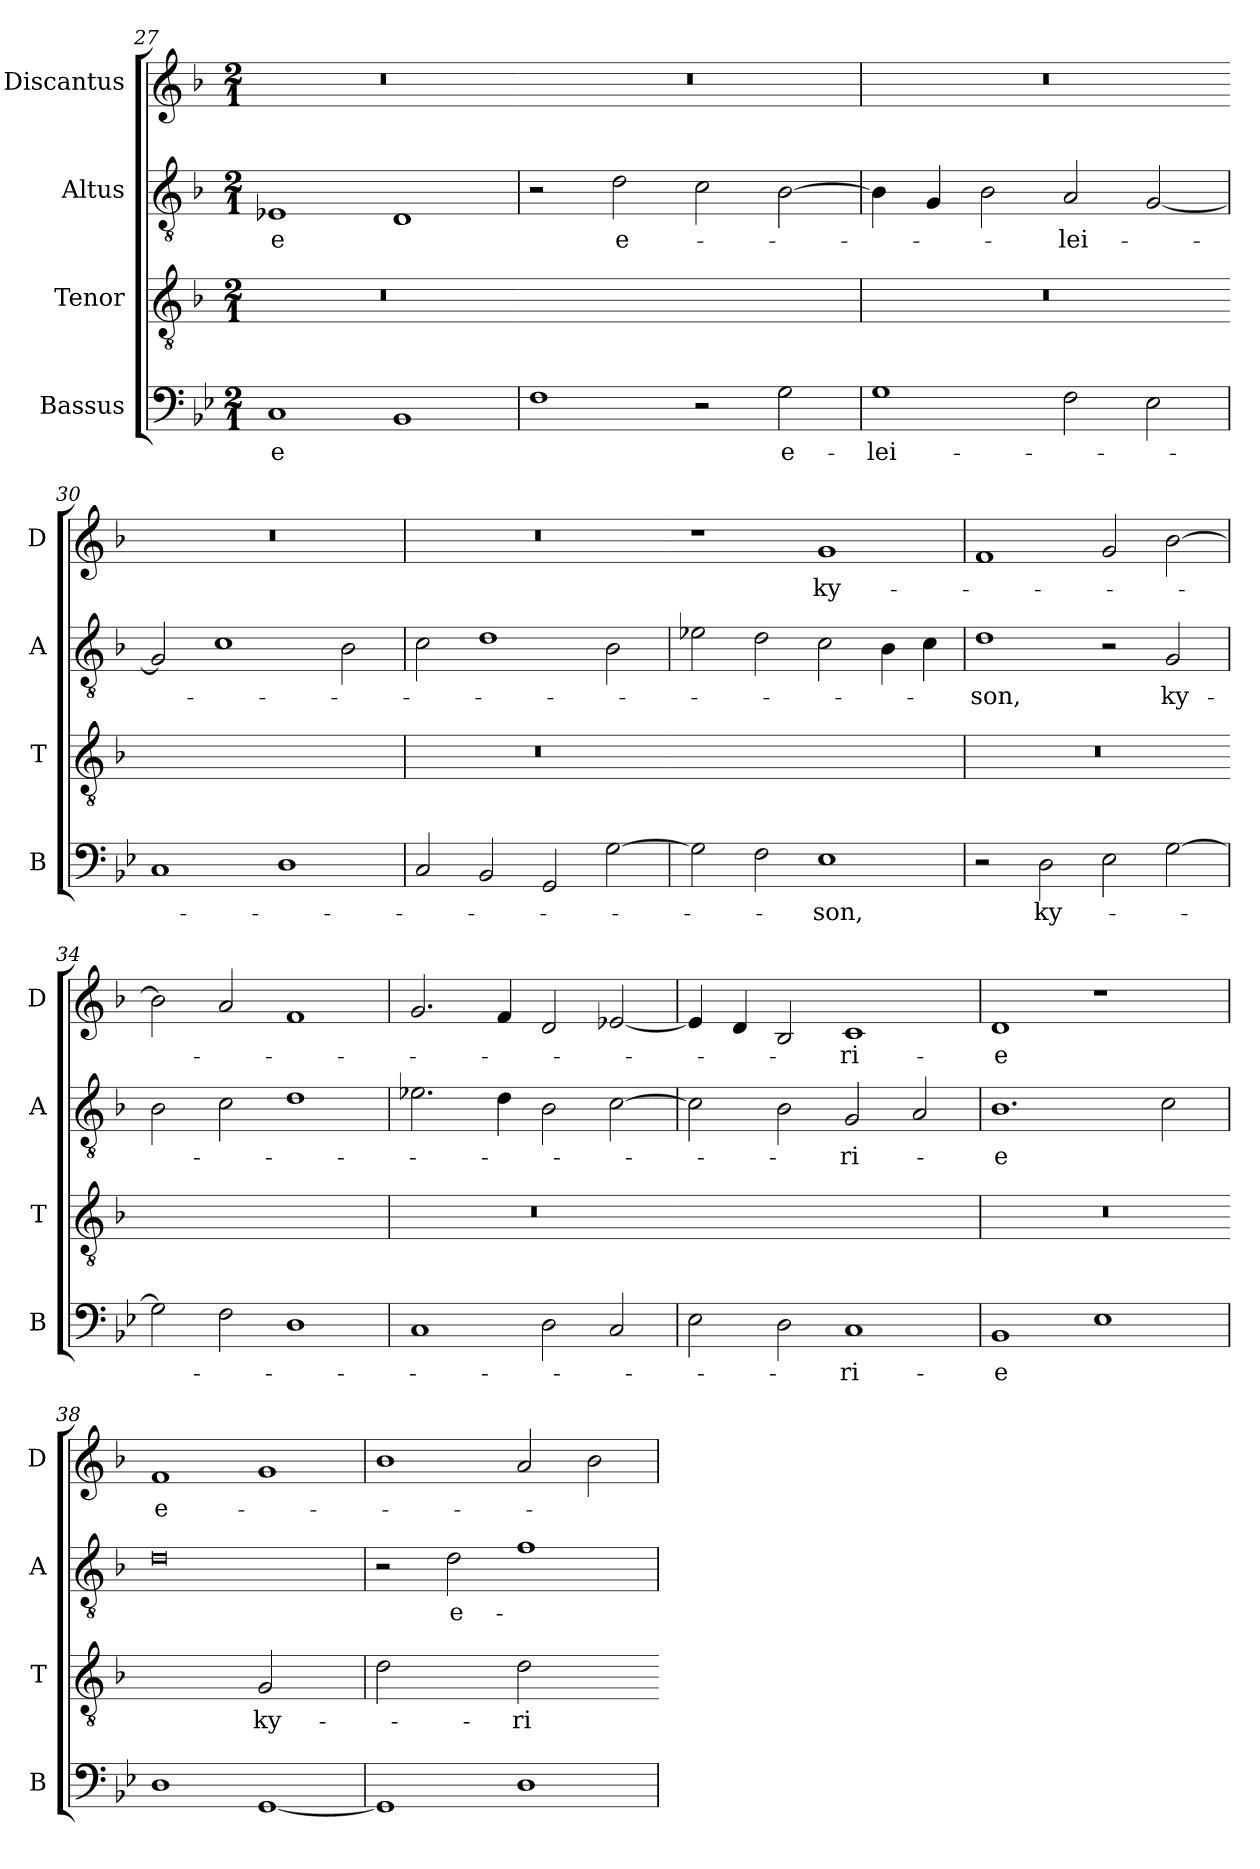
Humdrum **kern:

**kern	**text	**kern	**text	**kern	**text	**kern	**text
*part4	*part4	*part3	*part3	*part2	*part2	*part1	*part1
*staff4	*staff4	*staff3	*staff3	*staff2	*staff2	*staff1	*staff1
*I"Bassus	*	*I"Tenor	*	*I"Altus	*	*I"Discantus	*
*I'B	*	*I'T	*	*I'A	*	*I'D	*
*clefF4	*	*clefGv2	*	*clefGv2	*	*clefG2	*
*k[b-e-]	*	*k[b-]	*	*k[b-]	*	*k[b-]	*
*g:	*	*d:	*	*d:	*	*d:	*
*M2/1	*	*M2/1	*	*M2/1	*	*M2/1	*
=27	=27	=27	=27	=27	=27	=27	=27
!	!	!LO:N:vis=1	!	!	!	!	!
1C	-e	0r	.	1E-X	-e	0r	.
1BB-	.	.	.	1D	.	.	.
=28	=28	=28-	=28	=28	=28	=28	=28
!	!	!LO:N:vis=1	!	!	!	!	!
1F	.	0ryy	.	2r	.	0r	.
.	.	.	.	2d	e-	.	.
2r	.	.	.	2c	.	.	.
2G	e-	.	.	[2B-	.	.	.
=29	=29	=29	=29	=29	=29	=29	=29
!	!	!LO:N:vis=1	!	!	!	!	!
1G	-lei-	0r	.	4B-]	.	0r	.
.	.	.	.	4G	.	.	.
.	.	.	.	2B-	.	.	.
2F	.	.	.	2A	-lei-	.	.
2E-	.	.	.	[2G	.	.	.
=30	=30	=30-	=30	=30	=30	=30	=30
!	!	!LO:N:vis=1	!	!	!	!	!
1C	.	0ryy	.	2G]	.	0r	.
.	.	.	.	1c	.	.	.
1D	.	.	.	.	.	.	.
.	.	.	.	2B-	.	.	.
=31	=31	=31	=31	=31	=31	=31	=31
!	!	!LO:N:vis=1	!	!	!	!	!
2C	.	0r	.	2c	.	0r	.
2BB-	.	.	.	1d	.	.	.
2GG	.	.	.	.	.	.	.
[2G	.	.	.	2B-	.	.	.
=32	=32	=32-	=32	=32	=32	=32	=32
!	!	!LO:N:vis=1	!	!	!	!	!
2G]	.	0ryy	.	2e-X	.	1r	.
2F	.	.	.	2d	.	.	.
1E-	-son,	.	.	2c	.	1g	ky-
.	.	.	.	4B-	.	.	.
.	.	.	.	4c	.	.	.
=33	=33	=33	=33	=33	=33	=33	=33
!	!	!LO:N:vis=1	!	!	!	!	!
2r	.	0r	.	1d	-son,	1f	.
2D	ky-	.	.	.	.	.	.
2E-	.	.	.	2r	.	2g	.
[2G	.	.	.	2G	ky-	[2b-	.
=34	=34	=34-	=34	=34	=34	=34	=34
!	!	!LO:N:vis=1	!	!	!	!	!
2G]	.	0ryy	.	2B-	.	2b-]	.
2F	.	.	.	2c	.	2a	.
1D	.	.	.	1d	.	1f	.
=35	=35	=35	=35	=35	=35	=35	=35
!	!	!LO:N:vis=1	!	!	!	!	!
1C	.	0r	.	2.e-X	.	2.g	.
.	.	.	.	4d	.	4f	.
2D	.	.	.	2B-	.	2d	.
2C	.	.	.	[2c	.	[2e-X	.
=36	=36	=36-	=36	=36	=36	=36	=36
!	!	!LO:N:vis=1	!	!	!	!	!
2E-	.	0ryy	.	2c]	.	4e-]	.
.	.	.	.	.	.	4d	.
2D	.	.	.	2B-	.	2B-	.
1C	-ri-	.	.	2G	-ri-	1c	-ri-
.	.	.	.	2A	.	.	.
=37	=37	=37	=37	=37	=37	=37	=37
!	!	!LO:N:vis=1	!	!	!	!	!
1BB-	-e	0r	.	1.B-	-e	1d	-e
1E-	.	.	.	.	.	1r	.
.	.	.	.	2c	.	.	.
=38	=38	=38-	=38	=38	=38	=38	=38
!	!	!LO:N:vis=2	!	!	!	!	!
1D	.	1ryy	.	0d	.	1f	e-
!	!	!LO:N:vis=2	!	!	!	!	!
[1GG	.	1G	ky-	.	.	1g	.
=39	=39	=39	=39	=39	=39	=39	=39
!	!	!LO:N:vis=2	!	!	!	!	!
1GG]	.	1d	.	2r	.	1b-	.
.	.	.	.	2d	e-	.	.
!	!	!LO:N:vis=2	!	!	!	!	!
1D	.	1d	-ri-	1f	.	2a	.
.	.	.	.	.	.	2b-	.
=	=	=-	=	=	=	=	=
*-	*-	*-	*-	*-	*-	*-	*-
